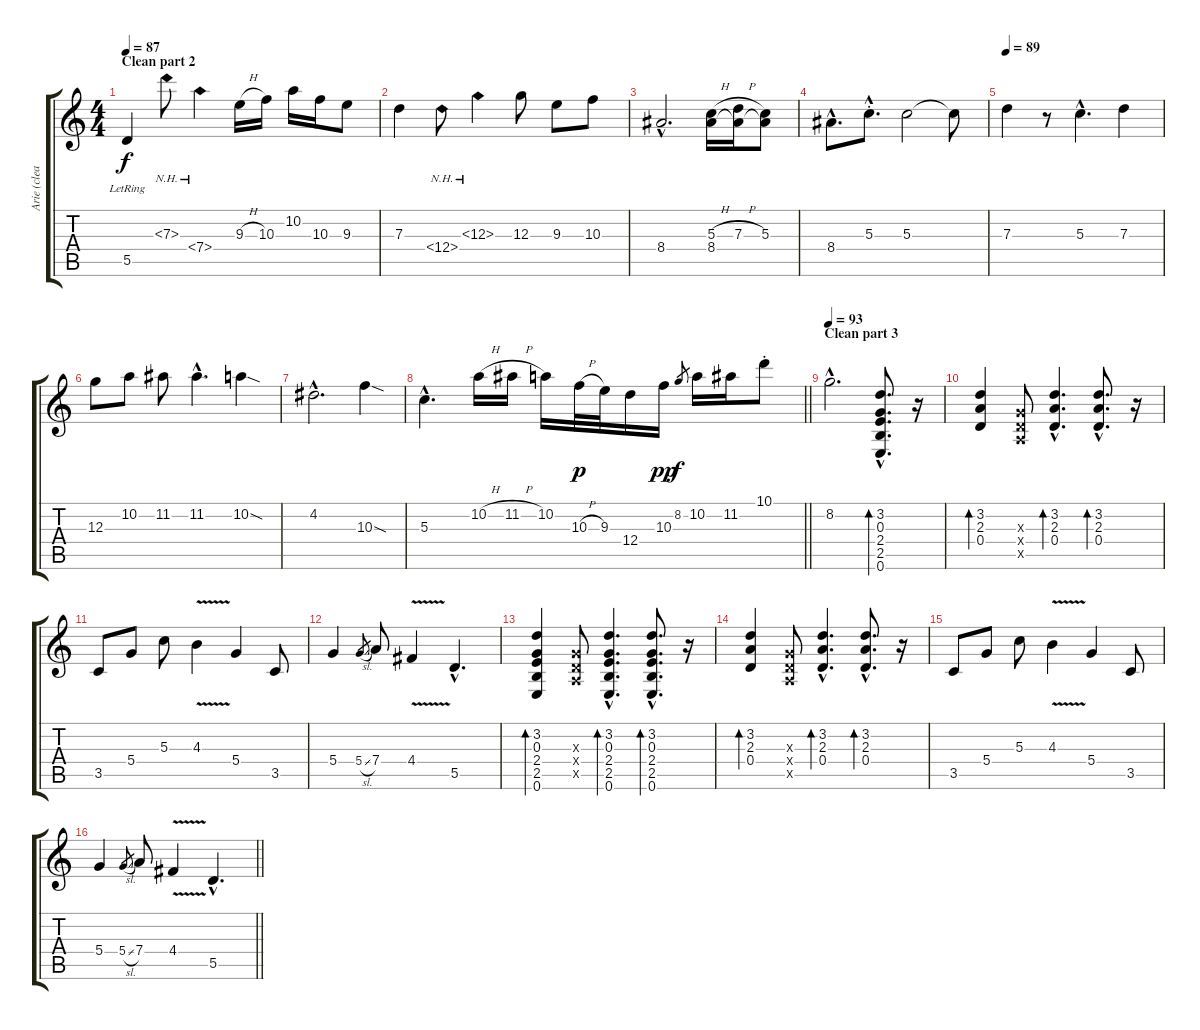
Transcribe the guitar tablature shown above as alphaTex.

\track ("Arie (clean)" "Arie (clea") {instrument electricguitarclean}
\staff {score tabs}
\tuning (E4 B3 G3 D3 A2 E2) {hide}
\ts (4 4)
\section ("" "Clean part 2")
\tempo 87
\clef g2
\ks c
5.5{lr}.4{dy f} 7.3{nh}.8 7.4{nh}.4 9.3{h}.16 10.3.16 10.2.16 10.3.16 9.3.8 |
7.3.4 12.4{nh}.8 12.3{nh}.4 12.3.8 9.3.8 10.3.8 |
8.4{hac}.2{d} (5.3{h} 8.4).16 (7.3{h} 8.4{t}).16 (5.3 8.4{t}).8 |
8.4{hac}.8{d} 5.3{hac st}.8{d} 5.3.2 5.3{t}.8 |
\tempo 89
7.3.4 r.8 5.3{hac}.4{d} 7.3.4 |
12.3.8 10.2.8 11.2.8 11.2{hac}.4{d} 10.2{sod}.4 |
4.2{hac}.2{d} 10.3{sod}.4 |
\barLineRight lightlight
5.3{hac}.4{d} 10.2{h}.16 11.2{h}.16 10.2.16 10.3{h}.32{dy p} 9.3.32 12.4.16 10.3.16{dy pp} 8.2.8{gr dy f} 10.2.16 11.2.16 10.1{st}.8 |
\section ("" "Clean part 3")
\tempo 93
8.2{hac}.2{d} (3.2{hac} 0.3{hac} 2.4{hac} 2.5{hac} 0.6{hac}).8{d bd 120} r.16 |
(3.2 2.3 0.4).4{bd 120} (0.3{x} 0.4{x} 0.5{x}).8 (3.2{hac} 2.3{hac} 0.4{hac}).4{d bd 120} (3.2{hac} 2.3{hac} 0.4{hac}).8{d bd 120} r.16 |
3.5.8 5.4.8 5.3.8 4.3{v}.4 5.4.4 3.5.8 |
5.4.4 5.4{sl}.8{gr} 7.4.8 4.4{v}.4 5.5{hac}.4{d} |
(3.2 0.3 2.4 2.5 0.6).4{bd 120} (0.3{x} 0.4{x} 0.5{x}).8 (3.2{hac} 0.3{hac} 2.4{hac} 2.5{hac} 0.6{hac}).4{d bd 120} (3.2{hac} 0.3{hac} 2.4{hac} 2.5{hac} 0.6{hac}).8{d bd 120} r.16 |
(3.2 2.3 0.4).4{bd 120} (0.3{x} 0.4{x} 0.5{x}).8 (3.2{hac} 2.3{hac} 0.4{hac}).4{d bd 120} (3.2{hac} 2.3{hac} 0.4{hac}).8{d bd 120} r.16 |
3.5.8 5.4.8 5.3.8 4.3{v}.4 5.4.4 3.5.8 |
\barLineRight lightlight
5.4.4 5.4{sl}.8{gr} 7.4.8 4.4{v}.4 5.5{hac}.4{d}
